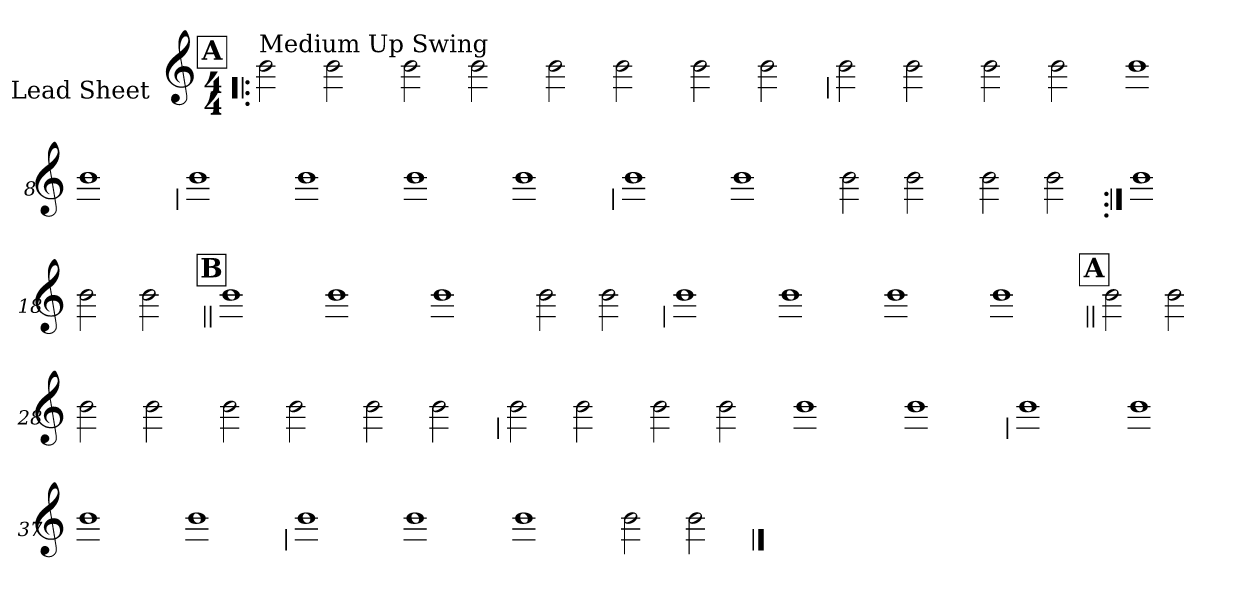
**kern
*part1
*staff1
*I"Lead Sheet
*stria0
*clefG2
*k[]
*C:
*M4/4
!!LO:REH:place=s1:a:t=A
=1!|:
!LO:TX:a:t=Medium Up Swing
2b
2b
=2-
2b
2b
=3-
2b
2b
=4-
2b
2b
!!LO:LB:g=z
=5
2b
2b
=6-
2b
2b
=7-
1b
=8-
1b
!!LO:LB:g=z
=9
1b
=10-
1b
=11-
1b
=12-
1b
!!LO:LB:g=z
=13
1b
=14-
1b
=15-
2b
2b
=16-
2b
2b
!!LO:LB:g=z
=17:|!
1b
=18-
2b
2b
!!LO:LB:g=z
!!LO:REH:place=s1:a:t=B
=19||
1b
=20-
1b
=21-
1b
=22-
2b
2b
!!LO:LB:g=z
=23
1b
=24-
1b
=25-
1b
=26-
1b
!!LO:LB:g=z
!!LO:REH:place=s1:a:t=A
=27||
2b
2b
=28-
2b
2b
=29-
2b
2b
=30-
2b
2b
!!LO:LB:g=z
=31
2b
2b
=32-
2b
2b
=33-
1b
=34-
1b
!!LO:LB:g=z
=35
1b
=36-
1b
=37-
1b
=38-
1b
!!LO:LB:g=z
=39
1b
=40-
1b
=41-
1b
=42-
2b
2b
==
*-
